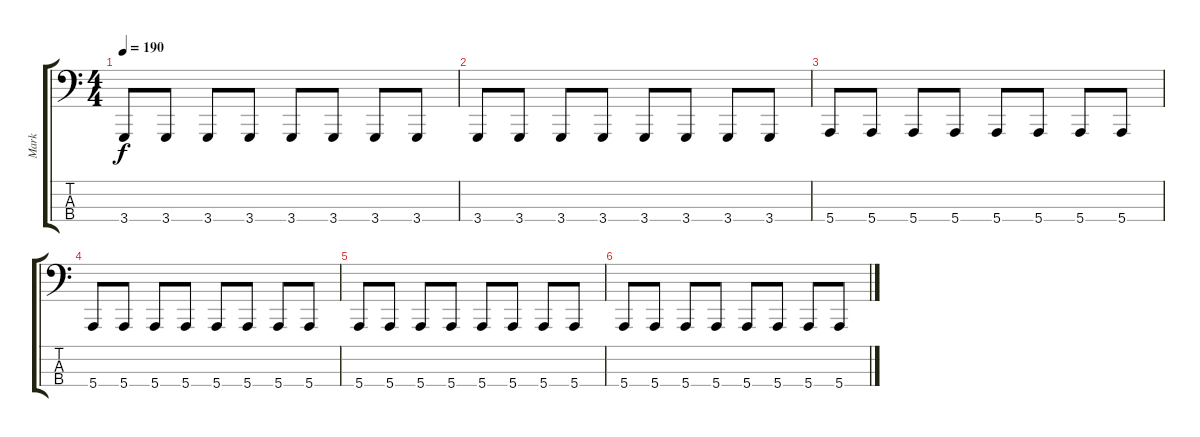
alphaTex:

\track ("Mark" "Mark") {instrument synthbrass1}
\staff {score tabs}
\tuning (G2 D2 A1 E1) {hide}
\ts (4 4)
\tempo 190
\clef f4
\ks c
3.4.8{dy f} 3.4.8 3.4.8 3.4.8 3.4.8 3.4.8 3.4.8 3.4.8 |
3.4.8 3.4.8 3.4.8 3.4.8 3.4.8 3.4.8 3.4.8 3.4.8 |
5.4.8 5.4.8 5.4.8 5.4.8 5.4.8 5.4.8 5.4.8 5.4.8 |
5.4.8 5.4.8 5.4.8 5.4.8 5.4.8 5.4.8 5.4.8 5.4.8 |
5.4.8 5.4.8 5.4.8 5.4.8 5.4.8 5.4.8 5.4.8 5.4.8 |
5.4.8 5.4.8 5.4.8 5.4.8 5.4.8 5.4.8 5.4.8 5.4.8
